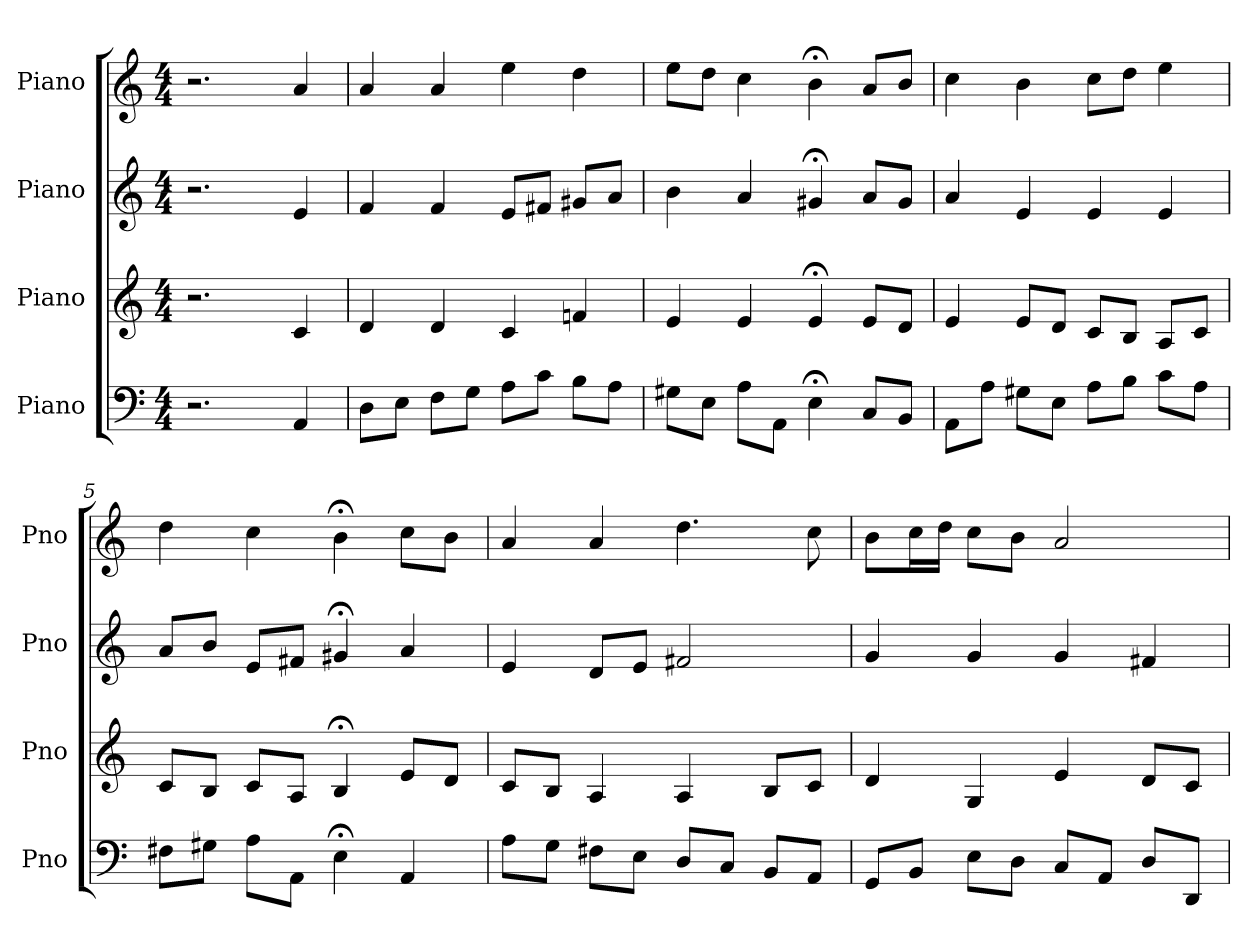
**kern	**kern	**kern	**kern
*part4	*part3	*part2	*part1
*staff4	*staff3	*staff2	*staff1
*I"Piano	*I"Piano	*I"Piano	*I"Piano
*I'Pno	*I'Pno	*I'Pno	*I'Pno
*clefF4	*clefG2	*clefG2	*clefG2
*k[]	*k[]	*k[]	*k[]
*M4/4	*M4/4	*M4/4	*M4/4
=1	=1	=1	=1
2.r	2.r	2.r	2.r
4AA/	4c/	4e/	4a/
=2	=2	=2	=2
8D\L	4d/	4f/	4a/
8E\J	.	.	.
8F\L	4d/	4f/	4a/
8G\J	.	.	.
8A\L	4c/	8e/L	4ee\
8c\J	.	8f#X/J	.
8B\L	4fn/	8g#X/L	4dd\
8A\J	.	8a/J	.
=3	=3	=3	=3
8G#X\L	4e/	4b\	8ee\L
8E\J	.	.	8dd\J
8A\L	4e/	4a/	4cc\
8AA\J	.	.	.
4E;<\	4e;</	4g#X;</	4b;<\
8C/L	8e/L	8a/L	8a/L
8BB/J	8d/J	8g#/J	8b/J
=4	=4	=4	=4
8AA\L	4e/	4a/	4cc\
8A\J	.	.	.
8G#X\L	8e/L	4e/	4b\
8E\J	8d/J	.	.
8A\L	8c/L	4e/	8cc\L
8B\J	8B/J	.	8dd\J
8c\L	8A/L	4e/	4ee\
8A\J	8c/J	.	.
=5	=5	=5	=5
8F#X\L	8c/L	8a/L	4dd\
8G#X\J	8B/J	8b/J	.
8A\L	8c/L	8e/L	4cc\
8AA\J	8A/J	8f#X/J	.
4E;<\	4B;</	4g#X;</	4b;<\
4AA/	8e/L	4a/	8cc\L
.	8d/J	.	8b\J
=6	=6	=6	=6
8A\L	8c/L	4e/	4a/
8G\J	8B/J	.	.
8F#X\L	4A/	8d/L	4a/
8E\J	.	8e/J	.
8D/L	4A/	2f#X/	4.dd\
8C/J	.	.	.
8BB/L	8B/L	.	.
8AA/J	8c/J	.	8cc\
=7	=7	=7	=7
8GG/L	4d/	4g/	8b\L
8BB/J	.	.	16cc\L
.	.	.	16dd\JJ
8E\L	4G/	4g/	8cc\L
8D\J	.	.	8b\J
8C/L	4e/	4g/	2a/
8AA/J	.	.	.
8D/L	8d/L	4f#X/	.
8DD/J	8c/J	.	.
=	=	=	=
*-	*-	*-	*-
